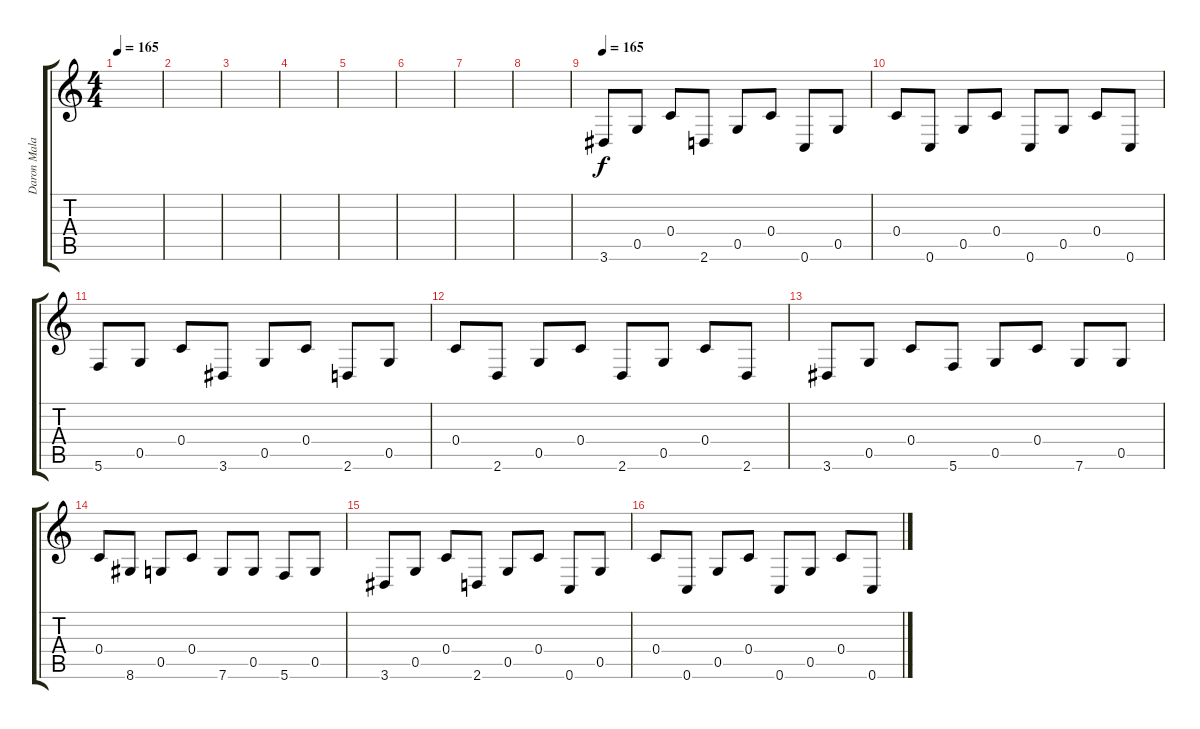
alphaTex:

\track ("Daron Malakian - Clean" "Daron Mala") {instrument acousticguitarsteel}
\staff {score tabs}
\tuning (D4 A3 F3 C3 G2 C2) {hide}
\ts (4 4)
\tempo 165
\clef g2
\ks c
|
|
|
|
|
|
|
|
\tempo 165
3.6.8 0.5.8 0.4.8 2.6.8 0.5.8 0.4.8 0.6.8 0.5.8 |
0.4.8 0.6.8 0.5.8 0.4.8 0.6.8 0.5.8 0.4.8 0.6.8 |
5.6.8 0.5.8 0.4.8 3.6.8 0.5.8 0.4.8 2.6.8 0.5.8 |
0.4.8 2.6.8 0.5.8 0.4.8 2.6.8 0.5.8 0.4.8 2.6.8 |
3.6.8 0.5.8 0.4.8 5.6.8 0.5.8 0.4.8 7.6.8 0.5.8 |
0.4.8 8.6.8 0.5.8 0.4.8 7.6.8 0.5.8 5.6.8 0.5.8 |
3.6.8 0.5.8 0.4.8 2.6.8 0.5.8 0.4.8 0.6.8 0.5.8 |
0.4.8 0.6.8 0.5.8 0.4.8 0.6.8 0.5.8 0.4.8 0.6.8
